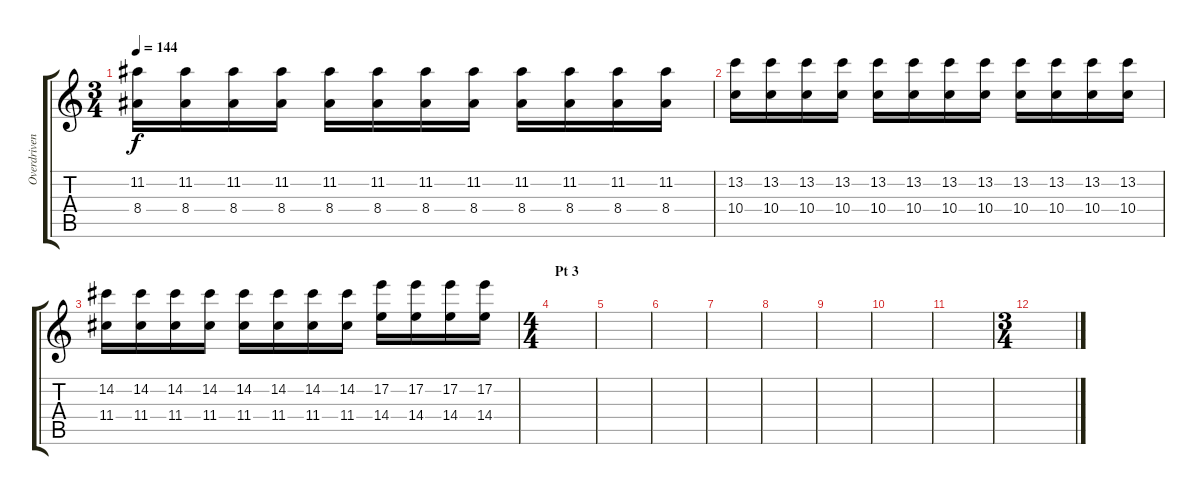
\track ("Overdriven Guitar" "Overdriven") {instrument overdrivenguitar}
\staff {score tabs}
\tuning (E4 B3 G3 D3 A2 E2) {hide}
\ts (3 4)
\tempo 144
\clef g2
\ks c
(11.2 8.4).16{dy f} (11.2 8.4).16 (11.2 8.4).16 (11.2 8.4).16 (11.2 8.4).16 (11.2 8.4).16 (11.2 8.4).16 (11.2 8.4).16 (11.2 8.4).16 (11.2 8.4).16 (11.2 8.4).16 (11.2 8.4).16 |
(13.2 10.4).16 (13.2 10.4).16 (13.2 10.4).16 (13.2 10.4).16 (13.2 10.4).16 (13.2 10.4).16 (13.2 10.4).16 (13.2 10.4).16 (13.2 10.4).16 (13.2 10.4).16 (13.2 10.4).16 (13.2 10.4).16 |
(14.2 11.4).16 (14.2 11.4).16 (14.2 11.4).16 (14.2 11.4).16 (14.2 11.4).16 (14.2 11.4).16 (14.2 11.4).16 (14.2 11.4).16 (17.2 14.4).16 (17.2 14.4).16 (17.2 14.4).16 (17.2 14.4).16 |
\ts (4 4)
\section ("" "Pt 3")
|
|
|
|
|
|
|
|
\ts (3 4)
